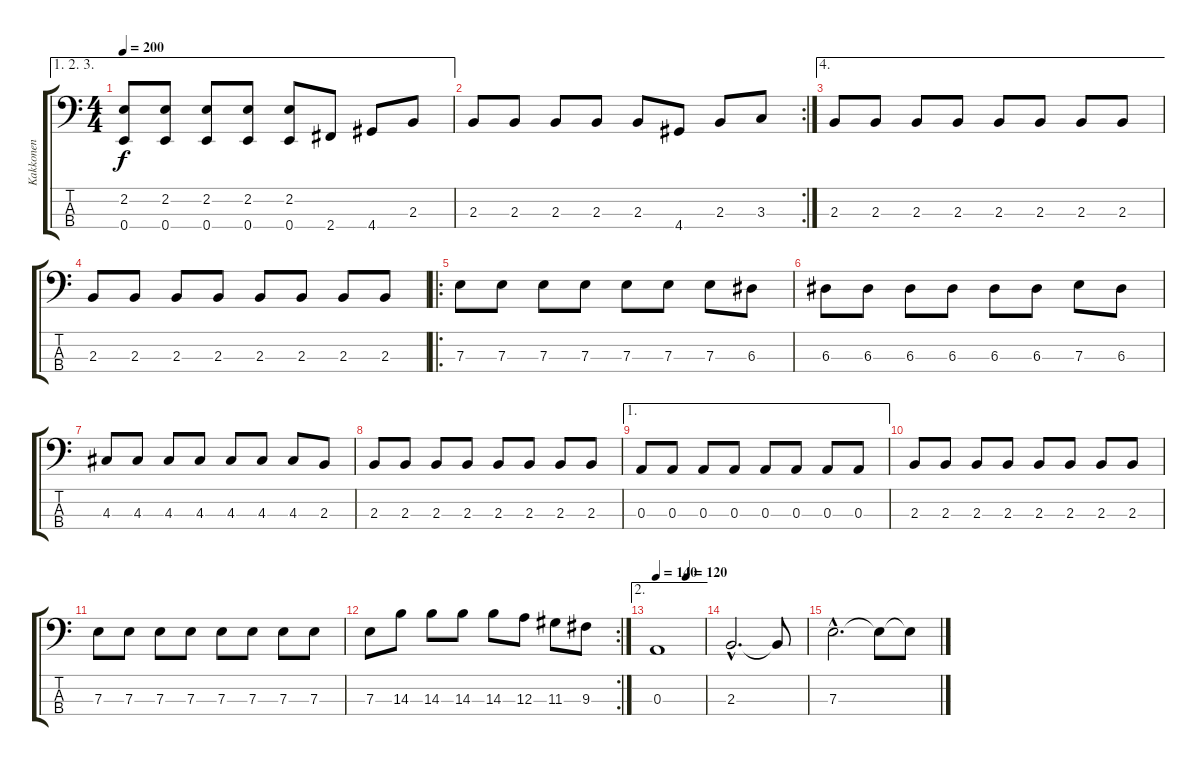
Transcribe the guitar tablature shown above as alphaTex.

\track ("Kakkonen" "Kakkonen") {instrument electricbassfinger}
\staff {score tabs}
\tuning (G2 D2 A1 E1) {hide}
\ae (1 2 3)
\ts (4 4)
\tempo 200
\clef f4
\ks c
(2.2 0.4).8{dy f} (2.2 0.4).8 (2.2 0.4).8 (2.2 0.4).8 (2.2 0.4).8 2.4.8 4.4.8 2.3.8 |
\rc 2
2.3.8 2.3.8 2.3.8 2.3.8 2.3.8 4.4.8 2.3.8 3.3.8 |
\ae 4
2.3.8 2.3.8 2.3.8 2.3.8 2.3.8 2.3.8 2.3.8 2.3.8 |
2.3.8 2.3.8 2.3.8 2.3.8 2.3.8 2.3.8 2.3.8 2.3.8 |
\ro
7.3.8 7.3.8 7.3.8 7.3.8 7.3.8 7.3.8 7.3.8 6.3.8 |
6.3.8 6.3.8 6.3.8 6.3.8 6.3.8 6.3.8 7.3.8 6.3.8 |
4.3.8 4.3.8 4.3.8 4.3.8 4.3.8 4.3.8 4.3.8 2.3.8 |
2.3.8 2.3.8 2.3.8 2.3.8 2.3.8 2.3.8 2.3.8 2.3.8 |
\ae 1
0.3.8 0.3.8 0.3.8 0.3.8 0.3.8 0.3.8 0.3.8 0.3.8 |
2.3.8 2.3.8 2.3.8 2.3.8 2.3.8 2.3.8 2.3.8 2.3.8 |
7.3.8 7.3.8 7.3.8 7.3.8 7.3.8 7.3.8 7.3.8 7.3.8 |
\rc 2
7.3.8 14.3.8 14.3.8 14.3.8 14.3.8 12.3.8 11.3.8 9.3.8 |
\ae 2
\tempo 140
\tempo (120 0.625)
0.3.1 |
2.3{hac}.2{d} 2.3{t}.8 |
7.3{hac}.2{d} 7.3{t}.8 7.3{t}.8
